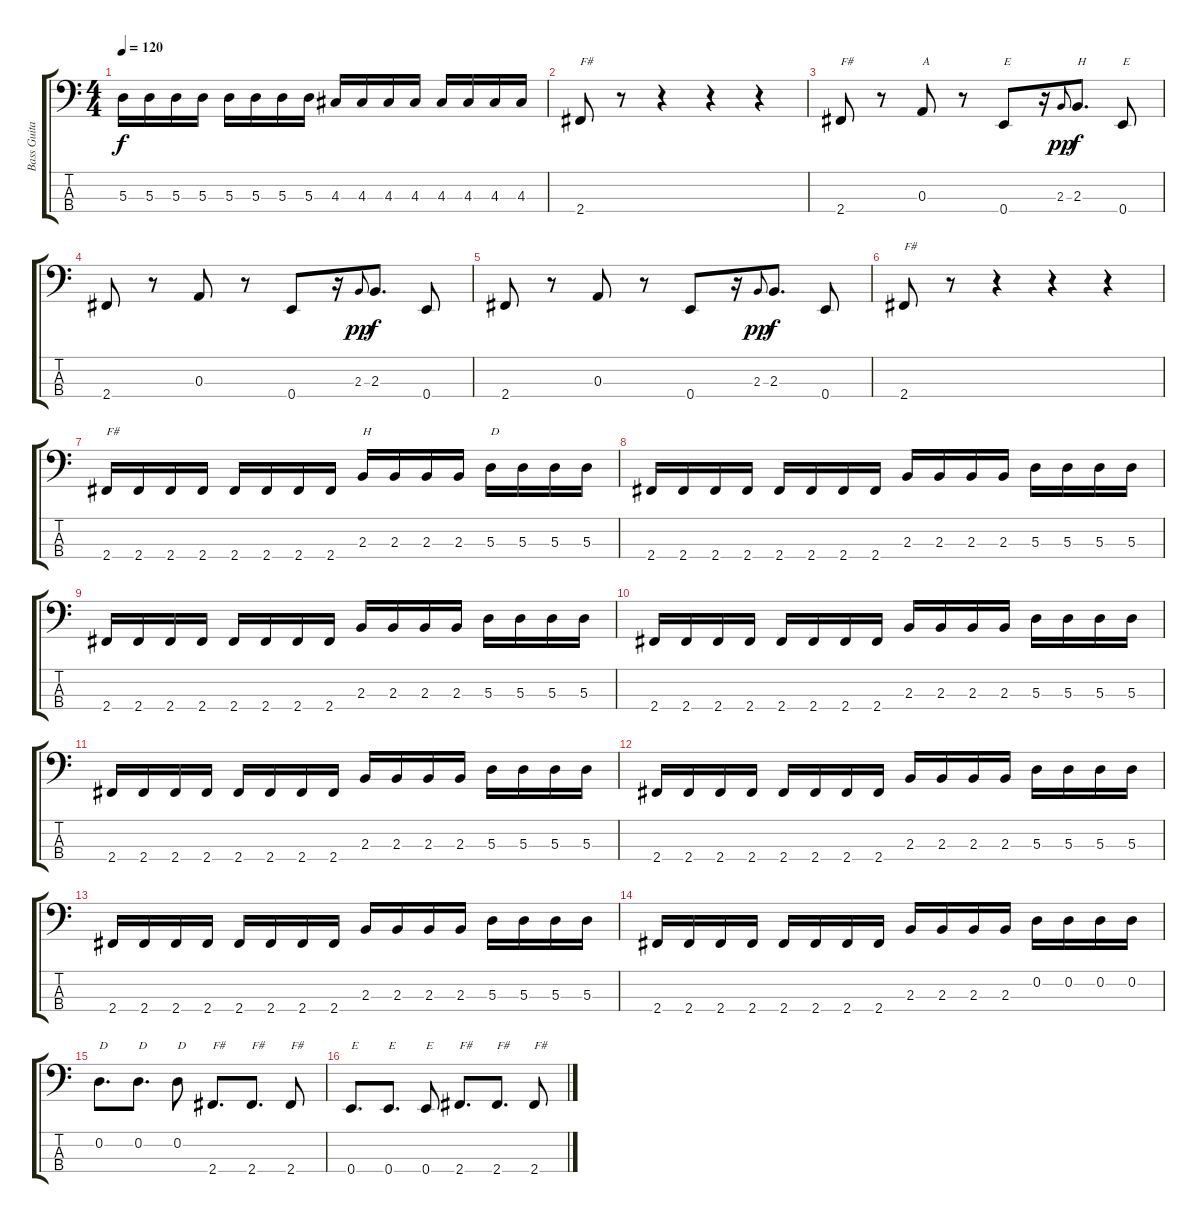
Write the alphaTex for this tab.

\track ("Bass Guitar (Kuko)" "Bass Guita") {instrument electricbassfinger}
\staff {score tabs}
\tuning (G2 D2 A1 E1) {hide}
\ts (4 4)
\tempo 120
\clef f4
\ks c
5.3.16{dy f} 5.3.16 5.3.16 5.3.16 5.3.16 5.3.16 5.3.16 5.3.16 4.3.16 4.3.16 4.3.16 4.3.16 4.3.16 4.3.16 4.3.16 4.3.16 |
2.4.8{txt "F#"} r.8 r.4 r.4 r.4 |
2.4.8{txt "F#"} r.8 0.3.8{txt "A"} r.8 0.4.8{txt "E"} r.16 2.3.8{gr onbeat dy pp} 2.3.8{d txt "H" dy f} 0.4.8{txt "E"} |
2.4.8 r.8 0.3.8 r.8 0.4.8 r.16 2.3.8{gr onbeat dy pp} 2.3.8{d dy f} 0.4.8 |
2.4.8 r.8 0.3.8 r.8 0.4.8 r.16 2.3.8{gr onbeat dy pp} 2.3.8{d dy f} 0.4.8 |
2.4.8{txt "F#"} r.8 r.4 r.4 r.4 |
2.4.16{txt "F#"} 2.4.16 2.4.16 2.4.16 2.4.16 2.4.16 2.4.16 2.4.16 2.3.16{txt "H"} 2.3.16 2.3.16 2.3.16 5.3.16{txt "D"} 5.3.16 5.3.16 5.3.16 |
2.4.16 2.4.16 2.4.16 2.4.16 2.4.16 2.4.16 2.4.16 2.4.16 2.3.16 2.3.16 2.3.16 2.3.16 5.3.16 5.3.16 5.3.16 5.3.16 |
2.4.16 2.4.16 2.4.16 2.4.16 2.4.16 2.4.16 2.4.16 2.4.16 2.3.16 2.3.16 2.3.16 2.3.16 5.3.16 5.3.16 5.3.16 5.3.16 |
2.4.16 2.4.16 2.4.16 2.4.16 2.4.16 2.4.16 2.4.16 2.4.16 2.3.16 2.3.16 2.3.16 2.3.16 5.3.16 5.3.16 5.3.16 5.3.16 |
2.4.16 2.4.16 2.4.16 2.4.16 2.4.16 2.4.16 2.4.16 2.4.16 2.3.16 2.3.16 2.3.16 2.3.16 5.3.16 5.3.16 5.3.16 5.3.16 |
2.4.16 2.4.16 2.4.16 2.4.16 2.4.16 2.4.16 2.4.16 2.4.16 2.3.16 2.3.16 2.3.16 2.3.16 5.3.16 5.3.16 5.3.16 5.3.16 |
2.4.16 2.4.16 2.4.16 2.4.16 2.4.16 2.4.16 2.4.16 2.4.16 2.3.16 2.3.16 2.3.16 2.3.16 5.3.16 5.3.16 5.3.16 5.3.16 |
2.4.16 2.4.16 2.4.16 2.4.16 2.4.16 2.4.16 2.4.16 2.4.16 2.3.16 2.3.16 2.3.16 2.3.16 0.2.16 0.2.16 0.2.16 0.2.16 |
0.2.8{d txt "D"} 0.2.8{d txt "D"} 0.2.8{txt "D"} 2.4.8{d txt "F#"} 2.4.8{d txt "F#"} 2.4.8{txt "F#"} |
0.4.8{d txt "E"} 0.4.8{d txt "E"} 0.4.8{txt "E"} 2.4.8{d txt "F#"} 2.4.8{d txt "F#"} 2.4.8{txt "F#"}
